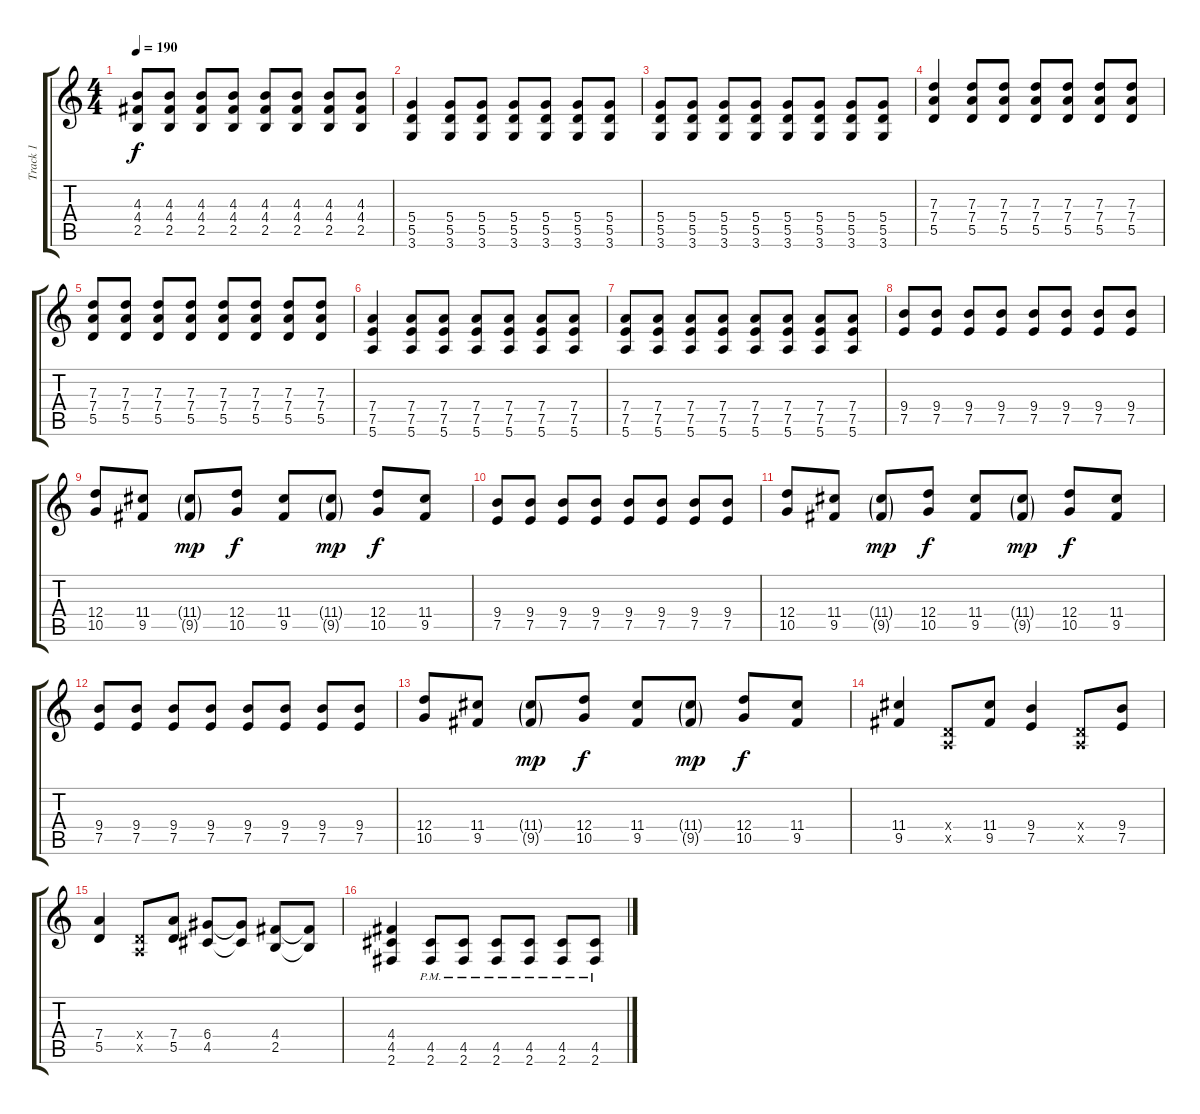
\track ("Track 1" "Track 1") {instrument overdrivenguitar}
\staff {score tabs}
\tuning (E4 B3 G3 D3 A2 E2) {hide}
\ts (4 4)
\tempo 190
\clef g2
\ks c
(4.3 4.4 2.5).8{dy f} (4.3 4.4 2.5).8 (4.3 4.4 2.5).8 (4.3 4.4 2.5).8 (4.3 4.4 2.5).8 (4.3 4.4 2.5).8 (4.3 4.4 2.5).8 (4.3 4.4 2.5).8 |
(5.4 5.5 3.6).4 (5.4 5.5 3.6).8 (5.4 5.5 3.6).8 (5.4 5.5 3.6).8 (5.4 5.5 3.6).8 (5.4 5.5 3.6).8 (5.4 5.5 3.6).8 |
(5.4 5.5 3.6).8 (5.4 5.5 3.6).8 (5.4 5.5 3.6).8 (5.4 5.5 3.6).8 (5.4 5.5 3.6).8 (5.4 5.5 3.6).8 (5.4 5.5 3.6).8 (5.4 5.5 3.6).8 |
(7.3 7.4 5.5).4 (7.3 7.4 5.5).8 (7.3 7.4 5.5).8 (7.3 7.4 5.5).8 (7.3 7.4 5.5).8 (7.3 7.4 5.5).8 (7.3 7.4 5.5).8 |
(7.3 7.4 5.5).8 (7.3 7.4 5.5).8 (7.3 7.4 5.5).8 (7.3 7.4 5.5).8 (7.3 7.4 5.5).8 (7.3 7.4 5.5).8 (7.3 7.4 5.5).8 (7.3 7.4 5.5).8 |
(7.4 7.5 5.6).4 (7.4 7.5 5.6).8 (7.4 7.5 5.6).8 (7.4 7.5 5.6).8 (7.4 7.5 5.6).8 (7.4 7.5 5.6).8 (7.4 7.5 5.6).8 |
(7.4 7.5 5.6).8 (7.4 7.5 5.6).8 (7.4 7.5 5.6).8 (7.4 7.5 5.6).8 (7.4 7.5 5.6).8 (7.4 7.5 5.6).8 (7.4 7.5 5.6).8 (7.4 7.5 5.6).8 |
(9.4 7.5).8 (9.4 7.5).8 (9.4 7.5).8 (9.4 7.5).8 (9.4 7.5).8 (9.4 7.5).8 (9.4 7.5).8 (9.4 7.5).8 |
(12.4 10.5).8 (11.4 9.5).8 (11.4{g} 9.5{g}).8{dy mp} (12.4 10.5).8{dy f} (11.4 9.5).8 (11.4{g} 9.5{g}).8{dy mp} (12.4 10.5).8{dy f} (11.4 9.5).8 |
(9.4 7.5).8 (9.4 7.5).8 (9.4 7.5).8 (9.4 7.5).8 (9.4 7.5).8 (9.4 7.5).8 (9.4 7.5).8 (9.4 7.5).8 |
(12.4 10.5).8 (11.4 9.5).8 (11.4{g} 9.5{g}).8{dy mp} (12.4 10.5).8{dy f} (11.4 9.5).8 (11.4{g} 9.5{g}).8{dy mp} (12.4 10.5).8{dy f} (11.4 9.5).8 |
(9.4 7.5).8 (9.4 7.5).8 (9.4 7.5).8 (9.4 7.5).8 (9.4 7.5).8 (9.4 7.5).8 (9.4 7.5).8 (9.4 7.5).8 |
(12.4 10.5).8 (11.4 9.5).8 (11.4{g} 9.5{g}).8{dy mp} (12.4 10.5).8{dy f} (11.4 9.5).8 (11.4{g} 9.5{g}).8{dy mp} (12.4 10.5).8{dy f} (11.4 9.5).8 |
(11.4 9.5).4 (0.4{x} 0.5{x}).8 (11.4 9.5).8 (9.4 7.5).4 (0.4{x} 0.5{x}).8 (9.4 7.5).8 |
(7.4 5.5).4 (0.4{x} 0.5{x}).8 (7.4 5.5).8 (6.4 4.5).8 (6.4{t} 4.5{t}).8 (4.4 2.5).8 (4.4{t} 2.5{t}).8 |
(4.4 4.5 2.6).4 (4.5{pm} 2.6).8 (4.5{pm} 2.6).8 (4.5{pm} 2.6).8 (4.5{pm} 2.6).8 (4.5{pm} 2.6).8 (4.5{pm} 2.6).8
